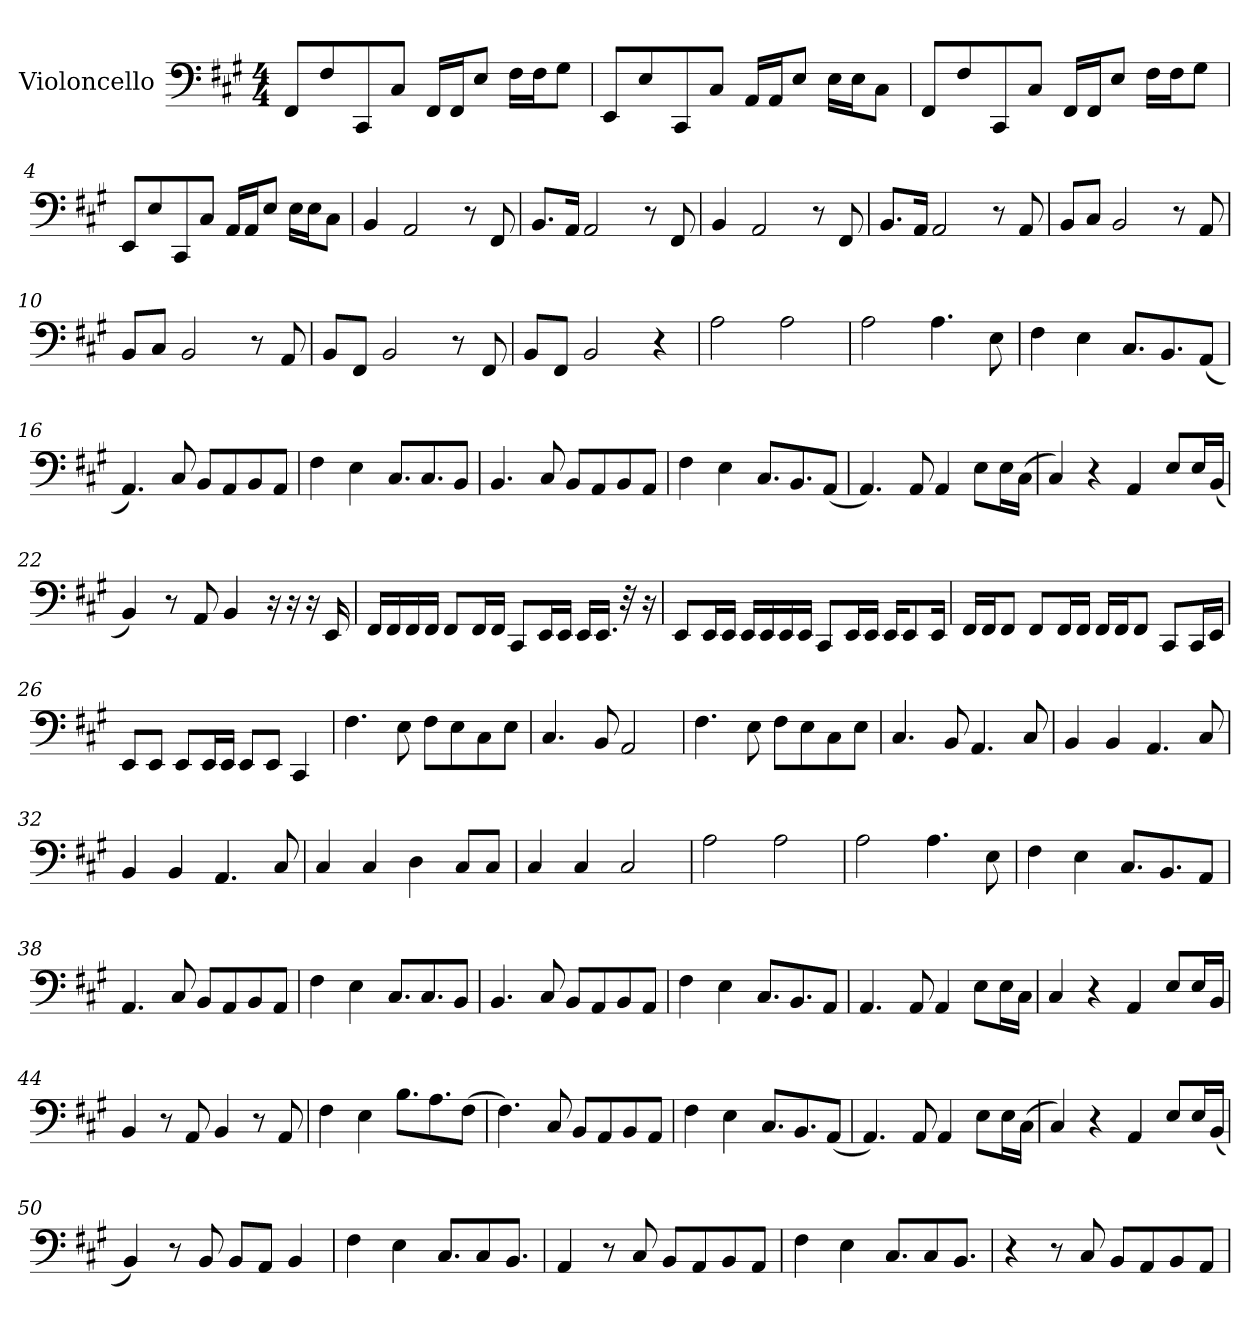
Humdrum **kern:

**kern
*part1
*staff1
*I"Violoncello
*I'Vc.
*clefF4
*k[f#c#g#]
*M4/4
*MM105
=1
8FF#/L
8F#/
8CC#/
8C#/J
16FF#/LL
16FF#/J
8E/J
16F#\LL
16F#\J
8G#\J
=2
8EE/L
8E/
8CC#/
8C#/J
16AA/LL
16AA/J
8E/J
16E\LL
16E\J
8C#\J
=3
8FF#/L
8F#/
8CC#/
8C#/J
16FF#/LL
16FF#/J
8E/J
16F#\LL
16F#\J
8G#\J
=4
8EE/L
8E/
8CC#/
8C#/J
16AA/LL
16AA/J
8E/J
16E\LL
16E\J
8C#\J
=5
4BB/
2AA/
8r
8FF#/
!!LO:LB:g=z
=6
8.BB/L
16AA/Jk
2AA/
8r
8FF#/
=7
4BB/
2AA/
8r
8FF#/
=8
8.BB/L
16AA/Jk
2AA/
8r
8AA/
=9
8BB/L
8C#/J
2BB/
8r
8AA/
=10
8BB/L
8C#/J
2BB/
8r
8AA/
=11
8BB/L
8FF#/J
2BB/
8r
8FF#/
=12
8BB/L
8FF#/J
2BB/
4r
=13
2A\
2A\
!!LO:LB:g=z
=14
2A\
4.A\
8E\
=15
4F#\
4E\
8.C#/L
8.BB/
(<8AA/J
=16
4.AA/)
8C#/
8BB/L
8AA/
8BB/
8AA/J
=17
4F#\
4E\
8.C#/L
8.C#/
8BB/J
=18
4.BB/
8C#/
8BB/L
8AA/
8BB/
8AA/J
=19
4F#\
4E\
8.C#/L
8.BB/
(<8AA/J
=20
4.AA/)
8AA/
4AA/
8E\L
16E\L
(>16C#\JJ
!!LO:LB:g=z
=21
4C#/)
4r
4AA/
8E/L
16E/L
(<16BB/JJ
=22
4BB/)
8r
8AA/
4BB/
16r
16r
16r
16EE/
=23
16FF#/LL
16FF#/
16FF#/
16FF#/JJ
8FF#/L
16FF#/L
16FF#/JJ
8CC#/L
16EE/L
16EE/JJ
16EE/LL
16.EE/JJ
32r
16r
!!LO:LB:g=z
=24
8EE/L
16EE/L
16EE/JJ
16EE/LL
16EE/
16EE/
16EE/JJ
8CC#/L
16EE/L
16EE/JJ
16EE/KL
8EE/
16EE/Jk
=25
16FF#/LL
16FF#/J
8FF#/J
8FF#/L
16FF#/L
16FF#/JJ
16FF#/LL
16FF#/J
8FF#/J
8CC#/L
16CC#/L
16EE/JJ
=26
8EE/L
8EE/J
8EE/L
16EE/L
16EE/JJ
8EE/L
8EE/J
4CC#/
!!LO:LB:g=z
=27
4.F#\
8E\
8F#\L
8E\
8C#\
8E\J
=28
4.C#/
8BB/
2AA/
=29
4.F#\
8E\
8F#\L
8E\
8C#\
8E\J
=30
4.C#/
8BB/
4.AA/
8C#/
=31
4BB/
4BB/
4.AA/
8C#/
=32
4BB/
4BB/
4.AA/
8C#/
=33
4C#/
4C#/
4D\
8C#/L
8C#/J
=34
4C#/
4C#/
2C#/
!!LO:LB:g=z
=35
2A\
2A\
=36
2A\
4.A\
8E\
=37
4F#\
4E\
8.C#/L
8.BB/
8AA/J
=38
4.AA/
8C#/
8BB/L
8AA/
8BB/
8AA/J
=39
4F#\
4E\
8.C#/L
8.C#/
8BB/J
=40
4.BB/
8C#/
8BB/L
8AA/
8BB/
8AA/J
=41
4F#\
4E\
8.C#/L
8.BB/
8AA/J
!!LO:LB:g=z
=42
4.AA/
8AA/
4AA/
8E\L
16E\L
16C#\JJ
=43
4C#/
4r
4AA/
8E/L
16E/L
16BB/JJ
=44
4BB/
8r
8AA/
4BB/
8r
8AA/
=45
4F#\
4E\
8.B\L
8.A\
(>8F#\J
=46
4.F#\)
8C#/
8BB/L
8AA/
8BB/
8AA/J
=47
4F#\
4E\
8.C#/L
8.BB/
(<8AA/J
!!LO:LB:g=z
=48
4.AA/)
8AA/
4AA/
8E\L
16E\L
(>16C#\JJ
=49
4C#/)
4r
4AA/
8E/L
16E/L
(<16BB/JJ
=50
4BB/)
8r
8BB/
8BB/L
8AA/J
4BB/
=51
4F#\
4E\
8.C#/L
8C#/
8.BB/J
=52
4AA/
8r
8C#/
8BB/L
8AA/
8BB/
8AA/J
=53
4F#\
4E\
8.C#/L
8C#/
8.BB/J
!!LO:LB:g=z
=54
4r
8r
8C#/
8BB/L
8AA/
8BB/
8AA/J
=
*-
